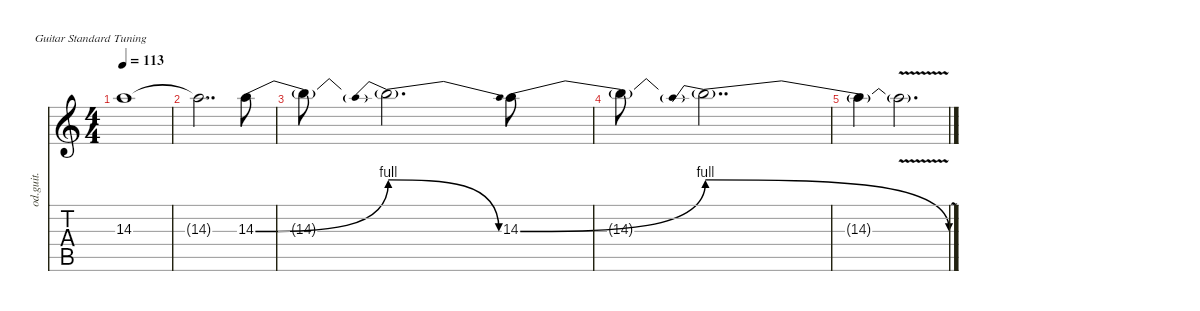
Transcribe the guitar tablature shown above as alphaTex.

\defaultSystemsLayout 4
\hideDynamics
\bracketExtendMode nobrackets
\otherSystemsTrackNameOrientation horizontal
\track ("Overdriven Guitar" "od.guit.") {instrument overdrivenguitar}
\staff {score tabs}
\tuning (E4 B3 G3 D3 A2 E2)
\ts (4 4)
\tempo 113
\clef g2
\ks c
14.3.1{dy mf} |
14.3{t}.2{dd} 14.3{be (bend 0 0 15 4)}.8 |
14.3{t}.8 14.3{be (prebendrelease 0 4 1.7999999999999998 0) t}.2{d} 14.3{be (bend 0 0 15 4)}.8 |
14.3{t}.8 14.3{be (prebendrelease 0 4 1.2 0) t}.2{dd} |
14.3{t}.4 14.3{v t}.2{d}
